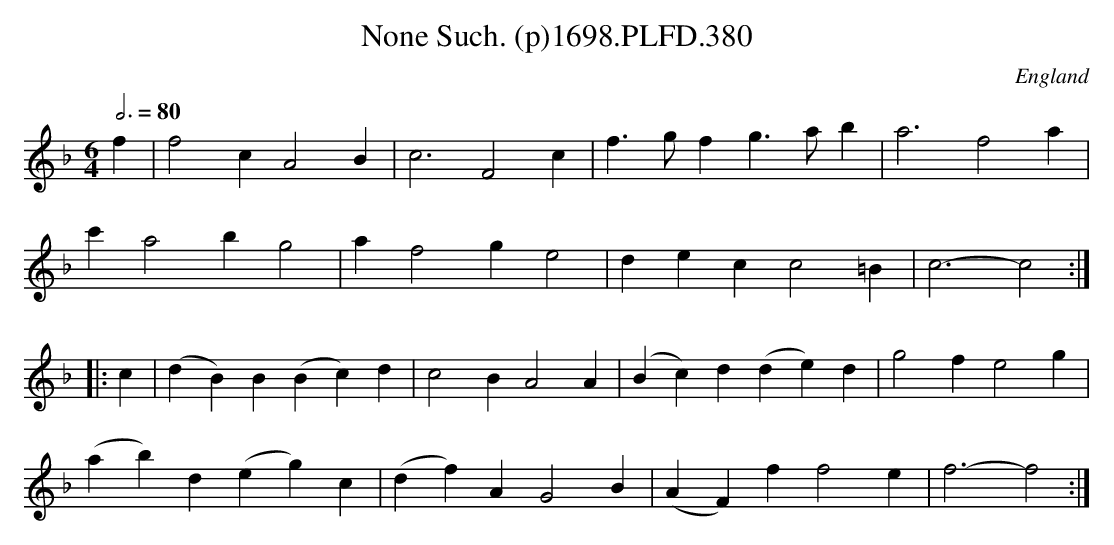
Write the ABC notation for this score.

X:1
T:None Such. (p)1698.PLFD.380
M:6/4
L:1/4
Q:3/4=80
O:England
K:F
f|f2cA2B|c3F2c|f>gfg>ab|a3f2a|
c'a2bg2|af2ge2|decc2=B|c3-c2:|
|:c|(dB)B(Bc)d|c2BA2A|(Bc)d(de)d|g2fe2g|
(ab)d(eg)c|(df)AG2B|(AF)ff2e|f3-f2:|
